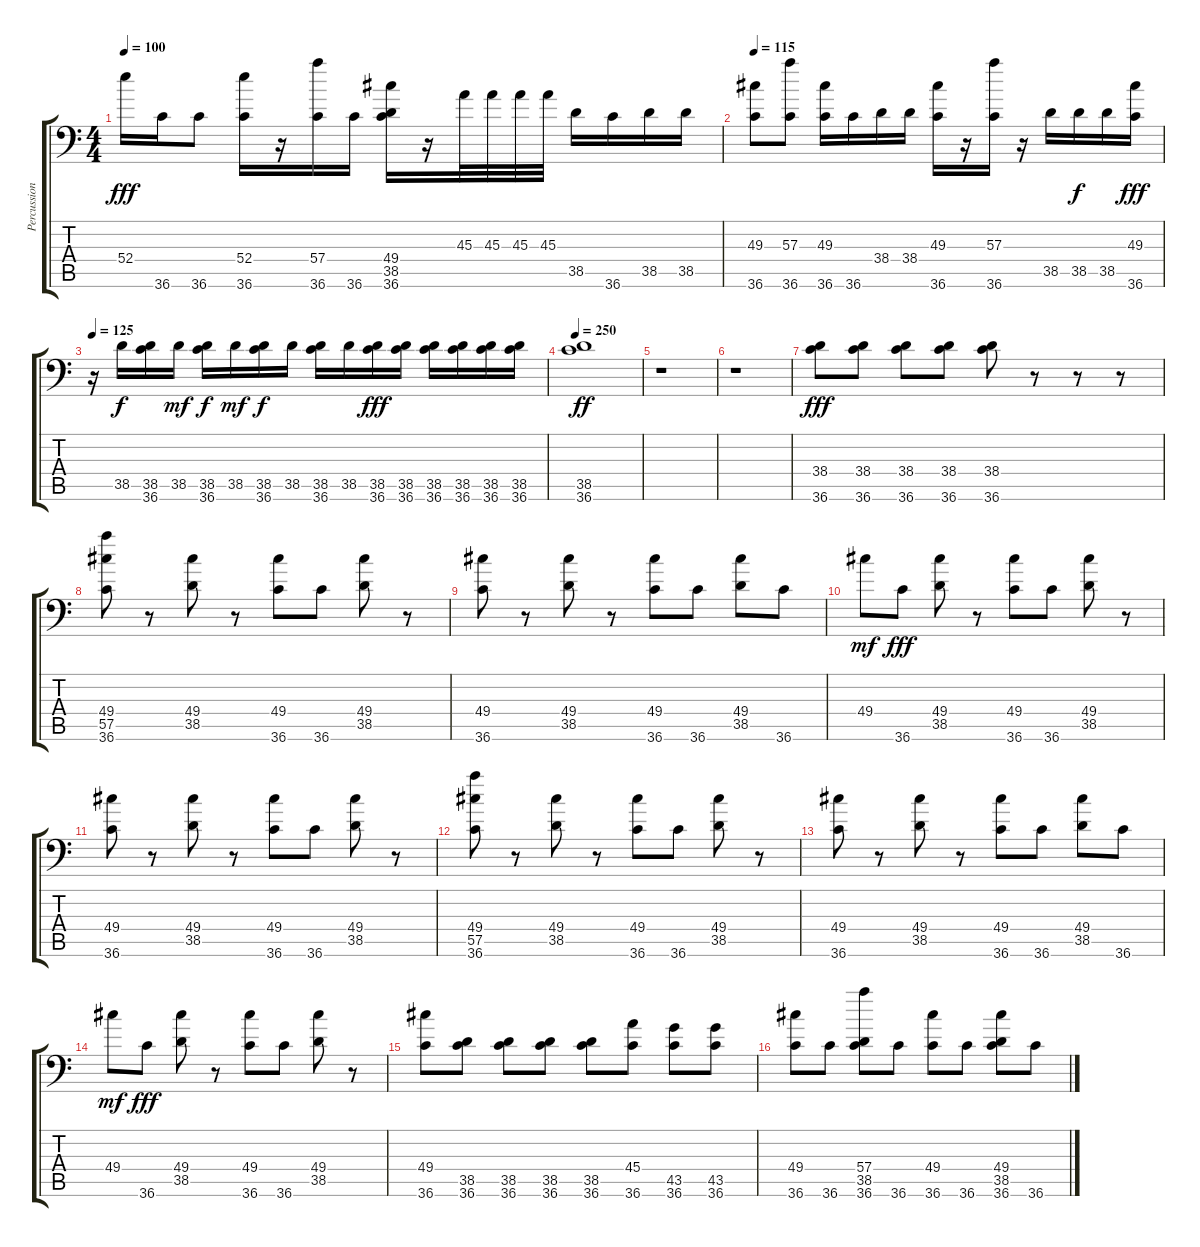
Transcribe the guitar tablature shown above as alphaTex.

\track ("Percussion" "Percussion") {instrument acousticgrandpiano}
\staff {score tabs}
\tuning (C-1 C-1 C-1 C-1 C-1 C-1) {hide}
\ts (4 4)
\tempo 100
\clef f4
\ks c
52.4.16{dy fff} 36.6.16 36.6.8 (52.4 36.6).16 r.16 (57.4 36.6).16 36.6.16 (49.4 38.5 36.6).16 r.16 45.3.32 45.3.32 45.3.32 45.3.32 38.5.16 36.6.16 38.5.16 38.5.16 |
\tempo 115
(49.3 36.6).8 (57.3 36.6).8 (49.3 36.6).16 36.6.16 38.4.16 38.4.16 (49.3 36.6).16 r.16 (57.3 36.6).16 r.16 38.5.16 38.5.16{dy f} 38.5.16 (49.3 36.6).16{dy fff} |
\tempo 125
r.16 38.5.16{dy f} (38.5 36.6).16 38.5.16{dy mf} (38.5 36.6).16{dy f} 38.5.16{dy mf} (38.5 36.6).16{dy f} 38.5.16 (38.5 36.6).16 38.5.16 (38.5 36.6).16{dy fff} (38.5 36.6).16 (38.5 36.6).16 (38.5 36.6).16 (38.5 36.6).16 (38.5 36.6).16 |
\tempo 250
(38.5 36.6).1{dy ff} |
r.1 |
r.1 |
(38.4 36.6).8{dy fff} (38.4 36.6).8 (38.4 36.6).8 (38.4 36.6).8 (38.4 36.6).8 r.8 r.8 r.8 |
(49.4 57.5 36.6).8 r.8 (49.4 38.5).8 r.8 (49.4 36.6).8 36.6.8 (49.4 38.5).8 r.8 |
(49.4 36.6).8 r.8 (49.4 38.5).8 r.8 (49.4 36.6).8 36.6.8 (49.4 38.5).8 36.6.8 |
49.4.8{dy mf} 36.6.8{dy fff} (49.4 38.5).8 r.8 (49.4 36.6).8 36.6.8 (49.4 38.5).8 r.8 |
(49.4 36.6).8 r.8 (49.4 38.5).8 r.8 (49.4 36.6).8 36.6.8 (49.4 38.5).8 r.8 |
(49.4 57.5 36.6).8 r.8 (49.4 38.5).8 r.8 (49.4 36.6).8 36.6.8 (49.4 38.5).8 r.8 |
(49.4 36.6).8 r.8 (49.4 38.5).8 r.8 (49.4 36.6).8 36.6.8 (49.4 38.5).8 36.6.8 |
49.4.8{dy mf} 36.6.8{dy fff} (49.4 38.5).8 r.8 (49.4 36.6).8 36.6.8 (49.4 38.5).8 r.8 |
(49.4 36.6).8 (38.5 36.6).8 (38.5 36.6).8 (38.5 36.6).8 (38.5 36.6).8 (45.4 36.6).8 (43.5 36.6).8 (43.5 36.6).8 |
(49.4 36.6).8 36.6.8 (57.4 38.5 36.6).8 36.6.8 (49.4 36.6).8 36.6.8 (49.4 38.5 36.6).8 36.6.8
